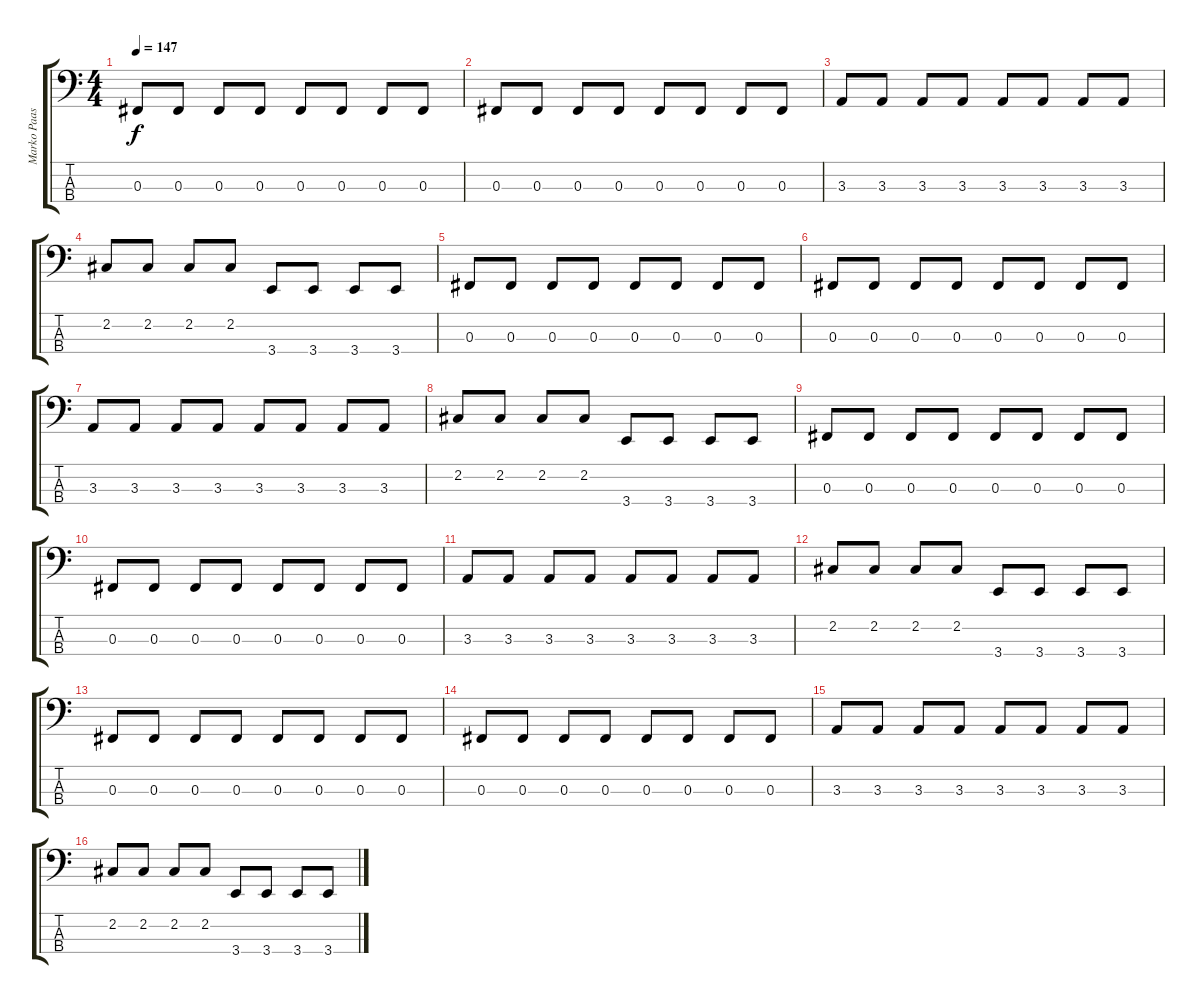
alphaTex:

\track ("Marko Paasikoski" "Marko Paas") {instrument electricbassfinger}
\staff {score tabs}
\tuning (E2 B1 Gb1 Db1) {hide}
\ts (4 4)
\tempo 147
\clef f4
\ks c
0.3.8{dy f} 0.3.8 0.3.8 0.3.8 0.3.8 0.3.8 0.3.8 0.3.8 |
0.3.8 0.3.8 0.3.8 0.3.8 0.3.8 0.3.8 0.3.8 0.3.8 |
3.3.8 3.3.8 3.3.8 3.3.8 3.3.8 3.3.8 3.3.8 3.3.8 |
2.2.8 2.2.8 2.2.8 2.2.8 3.4.8 3.4.8 3.4.8 3.4.8 |
0.3.8 0.3.8 0.3.8 0.3.8 0.3.8 0.3.8 0.3.8 0.3.8 |
0.3.8 0.3.8 0.3.8 0.3.8 0.3.8 0.3.8 0.3.8 0.3.8 |
3.3.8 3.3.8 3.3.8 3.3.8 3.3.8 3.3.8 3.3.8 3.3.8 |
2.2.8 2.2.8 2.2.8 2.2.8 3.4.8 3.4.8 3.4.8 3.4.8 |
0.3.8 0.3.8 0.3.8 0.3.8 0.3.8 0.3.8 0.3.8 0.3.8 |
0.3.8 0.3.8 0.3.8 0.3.8 0.3.8 0.3.8 0.3.8 0.3.8 |
3.3.8 3.3.8 3.3.8 3.3.8 3.3.8 3.3.8 3.3.8 3.3.8 |
2.2.8 2.2.8 2.2.8 2.2.8 3.4.8 3.4.8 3.4.8 3.4.8 |
0.3.8 0.3.8 0.3.8 0.3.8 0.3.8 0.3.8 0.3.8 0.3.8 |
0.3.8 0.3.8 0.3.8 0.3.8 0.3.8 0.3.8 0.3.8 0.3.8 |
3.3.8 3.3.8 3.3.8 3.3.8 3.3.8 3.3.8 3.3.8 3.3.8 |
2.2.8 2.2.8 2.2.8 2.2.8 3.4.8 3.4.8 3.4.8 3.4.8
